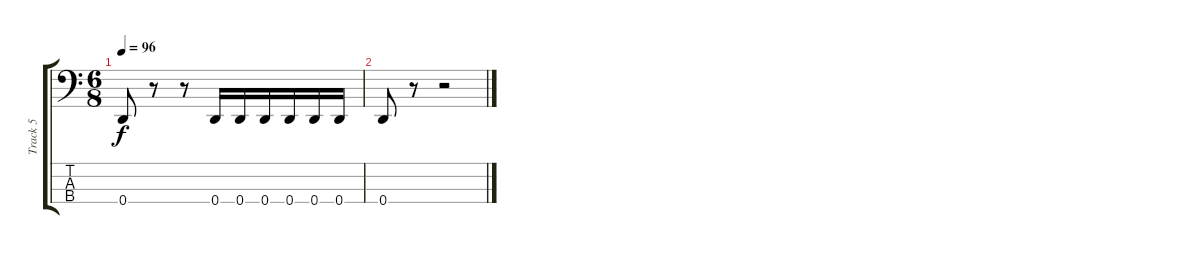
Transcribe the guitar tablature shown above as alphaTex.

\track ("Track 5" "Track 5") {instrument slapbass1}
\staff {score tabs}
\tuning (G2 D2 A1 D1) {hide}
\ts (6 8)
\tempo 96
\clef f4
\ks c
0.4.8{dy f} r.8 r.8 0.4.16 0.4.16 0.4.16 0.4.16 0.4.16 0.4.16 |
0.4.8 r.8 r.2
